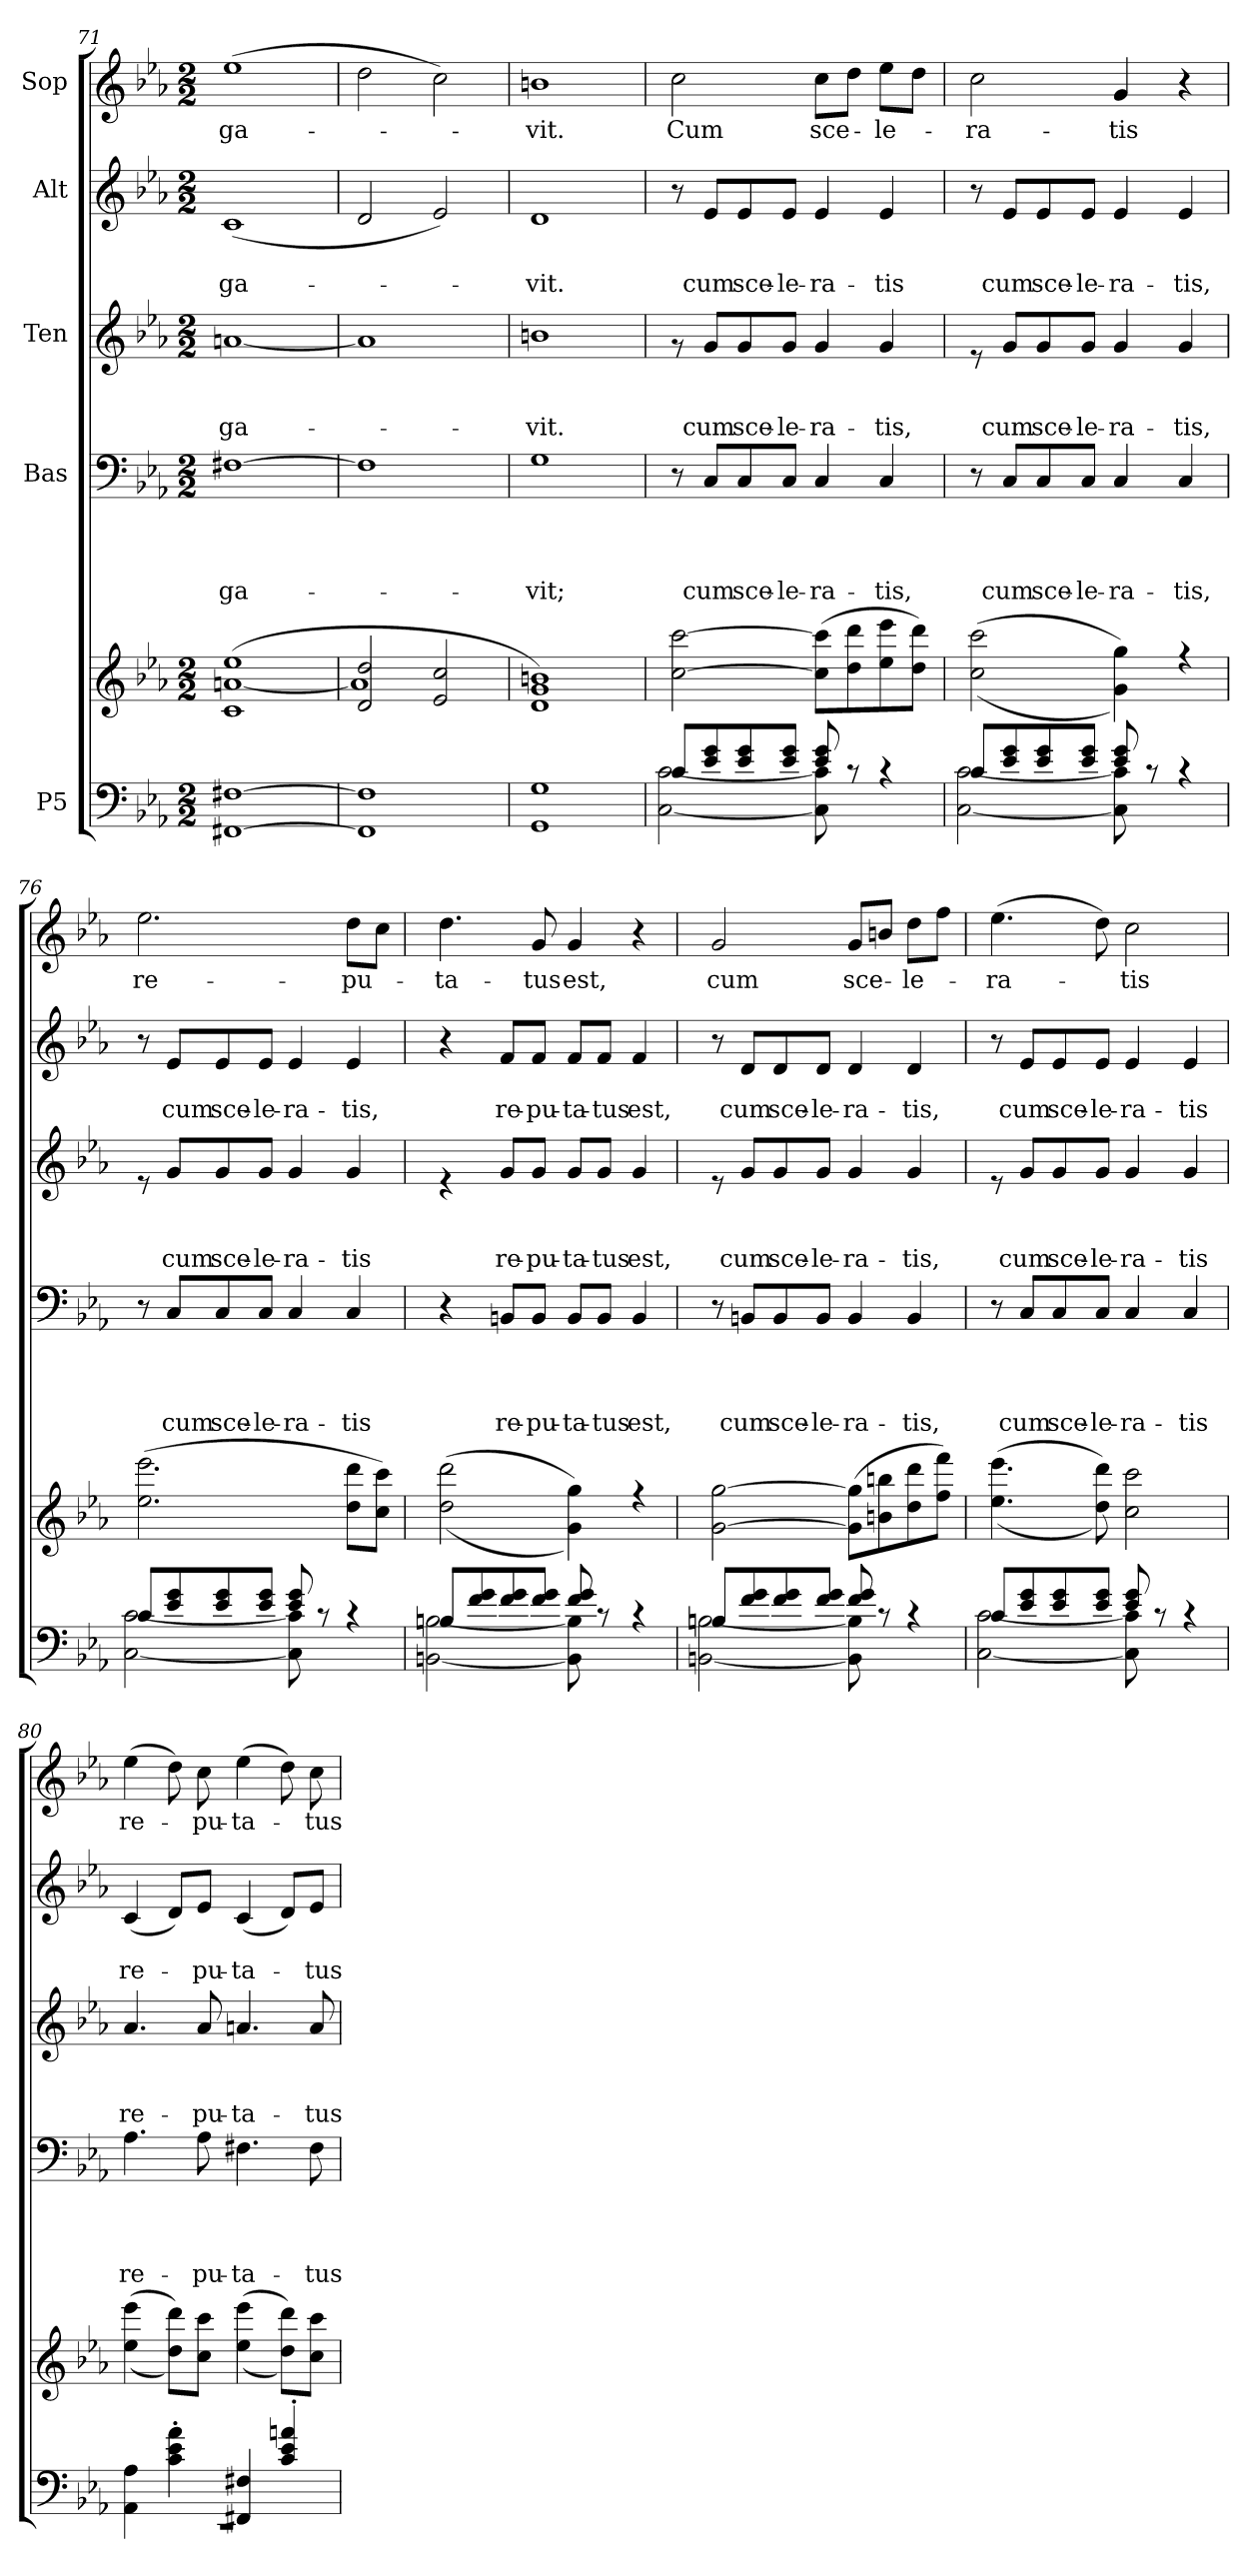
**kern	**kern	**kern	**text	**text	**text	**text	**kern	**text	**text	**text	**kern	**text	**text	**kern	**text
*part5	*part5	*part4	*part4	*part4	*part4	*part4	*part3	*part3	*part3	*part3	*part2	*part2	*part2	*part1	*part1
*staff6	*staff5	*staff4	*staff4	*staff4	*staff4	*staff4	*staff3	*staff3	*staff3	*staff3	*staff2	*staff2	*staff2	*staff1	*staff1
*I"P5	*	*I"Bas	*	*	*	*	*I"Ten	*	*	*	*I"Alt	*	*	*I"Sop	*
*clefF4	*clefG2	*clefF4	*	*	*	*	*clefG2	*	*	*	*clefG2	*	*	*clefG2	*
*k[b-e-a-]	*k[b-e-a-]	*k[b-e-a-]	*	*	*	*	*k[b-e-a-]	*	*	*	*k[b-e-a-]	*	*	*k[b-e-a-]	*
*E-:	*E-:	*E-:	*	*	*	*	*E-:	*	*	*	*E-:	*	*	*E-:	*
*M2/2	*M2/2	*M2/2	*	*	*	*	*M2/2	*	*	*	*M2/2	*	*	*M2/2	*
=71	=71	=71	=71	=71	=71	=71	=71	=71	=71	=71	=71	=71	=71	=71	=71
*^	*^	*	*	*	*	*	*	*	*	*	*	*	*	*	*
!	!	!	!	!	!	!	!	!LO:LY:b	!	!	!	!LO:LY:b	!	!	!LO:LY:b	!	!LO:LY:b
*	*	*	*	*	*	*	*	*	*^	*	*	*	*	*	*	*	*
[<1FF#X [>1F#X	1ryy	(>1c 1ee-	[<1an	[>1F#X	.	.	.	-ga-	1ryy	[<1an	.	.	-ga-	(>1c	.	-ga-	(>1ee-	-ga-
=72	=72	=72	=72	=72	=72	=72	=72	=72	=72	=72	=72	=72	=72	=72	=72	=72	=72	=72
1FF#] 1F#]	1ryy	2d/ 2dd/	1a]	1F#]	.	.	.	.	1ryy	1a]	.	.	.	2d/	.	.	2dd\	.
.	.	2e-/ 2cc/	.	.	.	.	.	.	.	.	.	.	.	2e-/)	.	.	2cc\)	.
=73	=73	=73	=73	=73	=73	=73	=73	=73	=73	=73	=73	=73	=73	=73	=73	=73	=73	=73
!	!	!	!	!	!	!	!	!LO:LY:b	!	!	!	!	!LO:LY:b	!	!	!LO:LY:b	!	!LO:LY:b
1GG 1G	1ryy	1d 1g 1bn)	1ryy	1G	.	.	.	-vit;	1ryy	1bn	.	.	-vit.	1d	.	-vit.	1bn	-vit.
=74	=74	=74	=74	=74	=74	=74	=74	=74	=74	=74	=74	=74	=74	=74	=74	=74	=74	=74
!	!	!	!	!	!	!	!	!	!	!	!	!	!	!	!	!	!	!LO:LY:b
8c/L	[<2C\ [<2c\	[<2cc\ [>2ccc\	1ryy	8r	.	.	.	.	1ryy	8r	.	.	.	8r	.	.	2cc\	Cum
!	!	!	!	!	!	!	!	!LO:LY:b	!	!	!	!	!LO:LY:b	!	!	!LO:LY:b	!	!
8e-/ 8g/	.	.	.	8C/L	.	.	.	cum	.	8g/L	.	.	cum	8e-/L	.	cum	.	.
!	!	!	!	!	!	!	!	!LO:LY:b	!	!	!	!	!LO:LY:b	!	!	!LO:LY:b	!	!
8e-/ 8g/	.	.	.	8C/	.	.	.	sce-	.	8g/	.	.	sce-	8e-/	.	sce-	.	.
!	!	!	!	!	!	!	!	!LO:LY:b	!	!	!	!	!LO:LY:b	!	!	!LO:LY:b	!	!
8e-/ 8g/J	.	.	.	8C/J	.	.	.	-le-	.	8g/J	.	.	-le-	8e-/J	.	-le-	.	.
!	!	!	!	!	!	!	!	!LO:LY:b	!	!	!	!	!LO:LY:b	!	!	!LO:LY:b	!	!LO:LY:b
8e-/ 8g/	8C\] 8c\]	(>8cc\] 8ccc\]L	.	4C/	.	.	.	-ra-	.	4g/	.	.	-ra-	4e-/	.	-ra-	8cc\L	sce-
8rc	4.ryy	8dd\ 8ddd\	.	.	.	.	.	.	.	.	.	.	.	.	.	.	8dd\J	.
!	!	!	!	!	!	!	!	!LO:LY:b	!	!	!	!	!LO:LY:b	!	!	!LO:LY:b	!	!LO:LY:b
4rc	.	8ee-\ 8eee-\	.	4C/	.	.	.	-tis,	.	4g/	.	.	-tis,	4e-/	.	-tis	8ee-\L	-le-
.	.	8dd\ 8ddd\J)	.	.	.	.	.	.	.	.	.	.	.	.	.	.	8dd\J	.
=75	=75	=75	=75	=75	=75	=75	=75	=75	=75	=75	=75	=75	=75	=75	=75	=75	=75	=75
!	!	!	!	!	!	!	!	!	!	!	!	!	!	!	!	!	!	!LO:LY:b
8c/L	[<2C\ [<2c\	(>(<2cc\ 2ccc\	1ryy	8r	.	.	.	.	1ryy	8r	.	.	.	8r	.	.	2cc\	-ra-
!	!	!	!	!	!	!	!	!LO:LY:b	!	!	!	!	!LO:LY:b	!	!	!LO:LY:b	!	!
8e-/ 8g/	.	.	.	8C/L	.	.	.	cum	.	8g/L	.	.	cum	8e-/L	.	cum	.	.
!	!	!	!	!	!	!	!	!LO:LY:b	!	!	!	!	!LO:LY:b	!	!	!LO:LY:b	!	!
8e-/ 8g/	.	.	.	8C/	.	.	.	sce-	.	8g/	.	.	sce-	8e-/	.	sce-	.	.
!	!	!	!	!	!	!	!	!LO:LY:b	!	!	!	!	!LO:LY:b	!	!	!LO:LY:b	!	!
8e-/ 8g/J	.	.	.	8C/J	.	.	.	-le-	.	8g/J	.	.	-le-	8e-/J	.	-le-	.	.
!	!	!	!	!	!	!	!	!LO:LY:b	!	!	!	!	!LO:LY:b	!	!	!LO:LY:b	!	!LO:LY:b
8e-/ 8g/	8C\] 8c\]	4g\ 4gg\))	.	4C/	.	.	.	-ra-	.	4g/	.	.	-ra-	4e-/	.	-ra-	4g/	-tis
8rc	4.ryy	.	.	.	.	.	.	.	.	.	.	.	.	.	.	.	.	.
!	!	!	!	!	!	!	!	!LO:LY:b	!	!	!	!	!LO:LY:b	!	!	!LO:LY:b	!	!
4rc	.	4r	.	4C/	.	.	.	-tis,	.	4g/	.	.	-tis,	4e-/	.	-tis,	4r	.
=76	=76	=76	=76	=76	=76	=76	=76	=76	=76	=76	=76	=76	=76	=76	=76	=76	=76	=76
!	!	!	!	!	!	!	!	!	!	!	!	!	!	!	!	!	!	!LO:LY:b
8c/L	[<2C\ [<2c\	(>2.ee-\ 2.eee-\	1ryy	8r	.	.	.	.	1ryy	8r	.	.	.	8r	.	.	2.ee-\	re-
!	!	!	!	!	!	!	!	!LO:LY:b	!	!	!	!	!LO:LY:b	!	!	!LO:LY:b	!	!
8e-/ 8g/	.	.	.	8C/L	.	.	.	cum	.	8g/L	.	.	cum	8e-/L	.	cum	.	.
!	!	!	!	!	!	!	!	!LO:LY:b	!	!	!	!	!LO:LY:b	!	!	!LO:LY:b	!	!
8e-/ 8g/	.	.	.	8C/	.	.	.	sce-	.	8g/	.	.	sce-	8e-/	.	sce-	.	.
!	!	!	!	!	!	!	!	!LO:LY:b	!	!	!	!	!LO:LY:b	!	!	!LO:LY:b	!	!
8e-/ 8g/J	.	.	.	8C/J	.	.	.	-le-	.	8g/J	.	.	-le-	8e-/J	.	-le-	.	.
!	!	!	!	!	!	!	!	!LO:LY:b	!	!	!	!	!LO:LY:b	!	!	!LO:LY:b	!	!
8e-/ 8g/	8C\] 8c\]	.	.	4C/	.	.	.	-ra-	.	4g/	.	.	-ra-	4e-/	.	-ra-	.	.
8rc	4.ryy	.	.	.	.	.	.	.	.	.	.	.	.	.	.	.	.	.
!	!	!	!	!	!	!	!	!LO:LY:b	!	!	!	!	!LO:LY:b	!	!	!LO:LY:b	!	!LO:LY:b
4rc	.	8dd\ 8ddd\L	.	4C/	.	.	.	-tis	.	4g/	.	.	-tis	4e-/	.	-tis,	8dd\L	-pu-
.	.	8cc\ 8ccc\J)	.	.	.	.	.	.	.	.	.	.	.	.	.	.	8cc\J	.
!!LO:LB:g=z
=77	=77	=77	=77	=77	=77	=77	=77	=77	=77	=77	=77	=77	=77	=77	=77	=77	=77	=77
!	!	!	!	!	!	!	!	!	!	!	!	!	!	!	!	!	!	!LO:LY:b
8Bn/L	[<2BBn\ [<2Bn\	(>(<2dd\ 2ddd\	1ryy	4r	.	.	.	.	1ryy	4r	.	.	.	4r	.	.	4.dd\	-ta-
8f/ 8g/	.	.	.	.	.	.	.	.	.	.	.	.	.	.	.	.	.	.
!	!	!	!	!	!	!	!	!LO:LY:b	!	!	!	!	!LO:LY:b	!	!	!LO:LY:b	!	!
8f/ 8g/	.	.	.	8BBn/L	.	.	.	re-	.	8g/L	.	.	re-	8f/L	.	re-	.	.
!	!	!	!	!	!	!	!	!LO:LY:b	!	!	!	!	!LO:LY:b	!	!	!LO:LY:b	!	!LO:LY:b
8f/ 8g/J	.	.	.	8BB/J	.	.	.	-pu-	.	8g/J	.	.	-pu-	8f/J	.	-pu-	8g/	-tus
!	!	!	!	!	!	!	!	!LO:LY:b	!	!	!	!	!LO:LY:b	!	!	!LO:LY:b	!	!LO:LY:b
8f/ 8g/	8BB\] 8B\]	4g\ 4gg\))	.	8BB/L	.	.	.	-ta-	.	8g/L	.	.	-ta-	8f/L	.	-ta-	4g/	est,
!	!	!	!	!	!	!	!	!LO:LY:b	!	!	!	!	!LO:LY:b	!	!	!LO:LY:b	!	!
8rc	4.ryy	.	.	8BB/J	.	.	.	-tus	.	8g/J	.	.	-tus	8f/J	.	-tus	.	.
!	!	!	!	!	!	!	!	!LO:LY:b	!	!	!	!	!LO:LY:b	!	!	!LO:LY:b	!	!
4rc	.	4r	.	4BB/	.	.	.	est,	.	4g/	.	.	est,	4f/	.	est,	4r	.
=78	=78	=78	=78	=78	=78	=78	=78	=78	=78	=78	=78	=78	=78	=78	=78	=78	=78	=78
!	!	!	!	!	!	!	!	!	!	!	!	!	!	!	!	!	!	!LO:LY:b
8Bn/L	[<2BBn\ [<2Bn\	[<2g\ [>2gg\	1ryy	8r	.	.	.	.	1ryy	8r	.	.	.	8r	.	.	2g/	cum
!	!	!	!	!	!	!	!	!LO:LY:b	!	!	!	!	!LO:LY:b	!	!	!LO:LY:b	!	!
8f/ 8g/	.	.	.	8BBn/L	.	.	.	cum	.	8g/L	.	.	cum	8d/L	.	cum	.	.
!	!	!	!	!	!	!	!	!LO:LY:b	!	!	!	!	!LO:LY:b	!	!	!LO:LY:b	!	!
8f/ 8g/	.	.	.	8BB/	.	.	.	sce-	.	8g/	.	.	sce-	8d/	.	sce-	.	.
!	!	!	!	!	!	!	!	!LO:LY:b	!	!	!	!	!LO:LY:b	!	!	!LO:LY:b	!	!
8f/ 8g/J	.	.	.	8BB/J	.	.	.	-le-	.	8g/J	.	.	-le-	8d/J	.	-le-	.	.
!	!	!	!	!	!	!	!	!LO:LY:b	!	!	!	!	!LO:LY:b	!	!	!LO:LY:b	!	!LO:LY:b
8f/ 8g/	8BB\] 8B\]	(>8g\] 8gg\]L	.	4BB/	.	.	.	-ra-	.	4g/	.	.	-ra-	4d/	.	-ra-	8g/L	sce-
8rc	4.ryy	8bn\ 8bbn\	.	.	.	.	.	.	.	.	.	.	.	.	.	.	8bn/J	.
!	!	!	!	!	!	!	!	!LO:LY:b	!	!	!	!	!LO:LY:b	!	!	!LO:LY:b	!	!LO:LY:b
4rc	.	8dd\ 8ddd\	.	4BB/	.	.	.	-tis,	.	4g/	.	.	-tis,	4d/	.	-tis,	8dd\L	-le-
.	.	8ff\ 8fff\J)	.	.	.	.	.	.	.	.	.	.	.	.	.	.	8ff\J	.
=79	=79	=79	=79	=79	=79	=79	=79	=79	=79	=79	=79	=79	=79	=79	=79	=79	=79	=79
!	!	!	!	!	!	!	!	!	!	!	!	!	!	!	!	!	!	!LO:LY:b
8c/L	[<2C\ [<2c\	(>(<4.ee-\ 4.eee-\	1ryy	8r	.	.	.	.	1ryy	8r	.	.	.	8r	.	.	(>4.ee-\	-ra-
!	!	!	!	!	!	!	!	!LO:LY:b	!	!	!	!	!LO:LY:b	!	!	!LO:LY:b	!	!
8e-/ 8g/	.	.	.	8C/L	.	.	.	cum	.	8g/L	.	.	cum	8e-/L	.	cum	.	.
!	!	!	!	!	!	!	!	!LO:LY:b	!	!	!	!	!LO:LY:b	!	!	!LO:LY:b	!	!
8e-/ 8g/	.	.	.	8C/	.	.	.	sce-	.	8g/	.	.	sce-	8e-/	.	sce-	.	.
!	!	!	!	!	!	!	!	!LO:LY:b	!	!	!	!	!LO:LY:b	!	!	!LO:LY:b	!	!
8e-/ 8g/J	.	8dd\ 8ddd\))	.	8C/J	.	.	.	-le-	.	8g/J	.	.	-le-	8e-/J	.	-le-	8dd\)	.
!	!	!	!	!	!	!	!	!LO:LY:b	!	!	!	!	!LO:LY:b	!	!	!LO:LY:b	!	!LO:LY:b
8e-/ 8g/	8C\] 8c\]	2cc\ 2ccc\	.	4C/	.	.	.	-ra-	.	4g/	.	.	-ra-	4e-/	.	-ra-	2cc\	-tis
8rc	4.ryy	.	.	.	.	.	.	.	.	.	.	.	.	.	.	.	.	.
!	!	!	!	!	!	!	!	!LO:LY:b	!	!	!	!	!LO:LY:b	!	!	!LO:LY:b	!	!
4rc	.	.	.	4C/	.	.	.	-tis	.	4g/	.	.	-tis	4e-/	.	-tis	.	.
=80	=80	=80	=80	=80	=80	=80	=80	=80	=80	=80	=80	=80	=80	=80	=80	=80	=80	=80
!	!	!	!	!	!	!	!	!LO:LY:b	!	!	!	!	!LO:LY:b	!	!	!LO:LY:b	!	!LO:LY:b
4AA-\ 4A-\	1rEE	(>(<4ee-\ 4eee-\	1ryy	4.A-\	.	.	.	re-	1ryy	4.a-/	.	.	re-	(<4c/	.	re-	(>4ee-\	re-
4c\'< 4e-\'< 4a-\'<	.	8dd\ 8ddd\L))	.	.	.	.	.	.	.	.	.	.	.	8d/L)	.	.	8dd\)	.
!	!	!	!	!	!	!	!	!LO:LY:b	!	!	!	!	!LO:LY:b	!	!	!LO:LY:b	!	!LO:LY:b
.	.	8cc\ 8ccc\J	.	8A-\	.	.	.	-pu-	.	8a-/	.	.	-pu-	8e-/J	.	-pu-	8cc\	-pu-
!	!	!	!	!	!	!	!	!LO:LY:b	!	!	!	!	!LO:LY:b	!	!	!LO:LY:b	!	!LO:LY:b
4FF#X/ 4F#X/	.	(>(<4ee-\ 4eee-\	.	4.F#X\	.	.	.	-ta-	.	4.an/	.	.	-ta-	(<4c/	.	-ta-	(>4ee-\	-ta-
4c/'> 4e-/'> 4an/'>	.	8dd\ 8ddd\L))	.	.	.	.	.	.	.	.	.	.	.	8d/L)	.	.	8dd\)	.
!	!	!	!	!	!	!	!	!LO:LY:b	!	!	!	!	!LO:LY:b	!	!	!LO:LY:b	!	!LO:LY:b
.	.	8cc\ 8ccc\J	.	8F#\	.	.	.	-tus	.	8a/	.	.	-tus	8e-/J	.	-tus	8cc\	-tus
*v	*v	*	*	*	*	*	*	*	*v	*v	*	*	*	*	*	*	*	*
*	*v	*v	*	*	*	*	*	*	*	*	*	*	*	*	*	*
=	=	=	=	=	=	=	=	=	=	=	=	=	=	=	=
*-	*-	*-	*-	*-	*-	*-	*-	*-	*-	*-	*-	*-	*-	*-	*-
